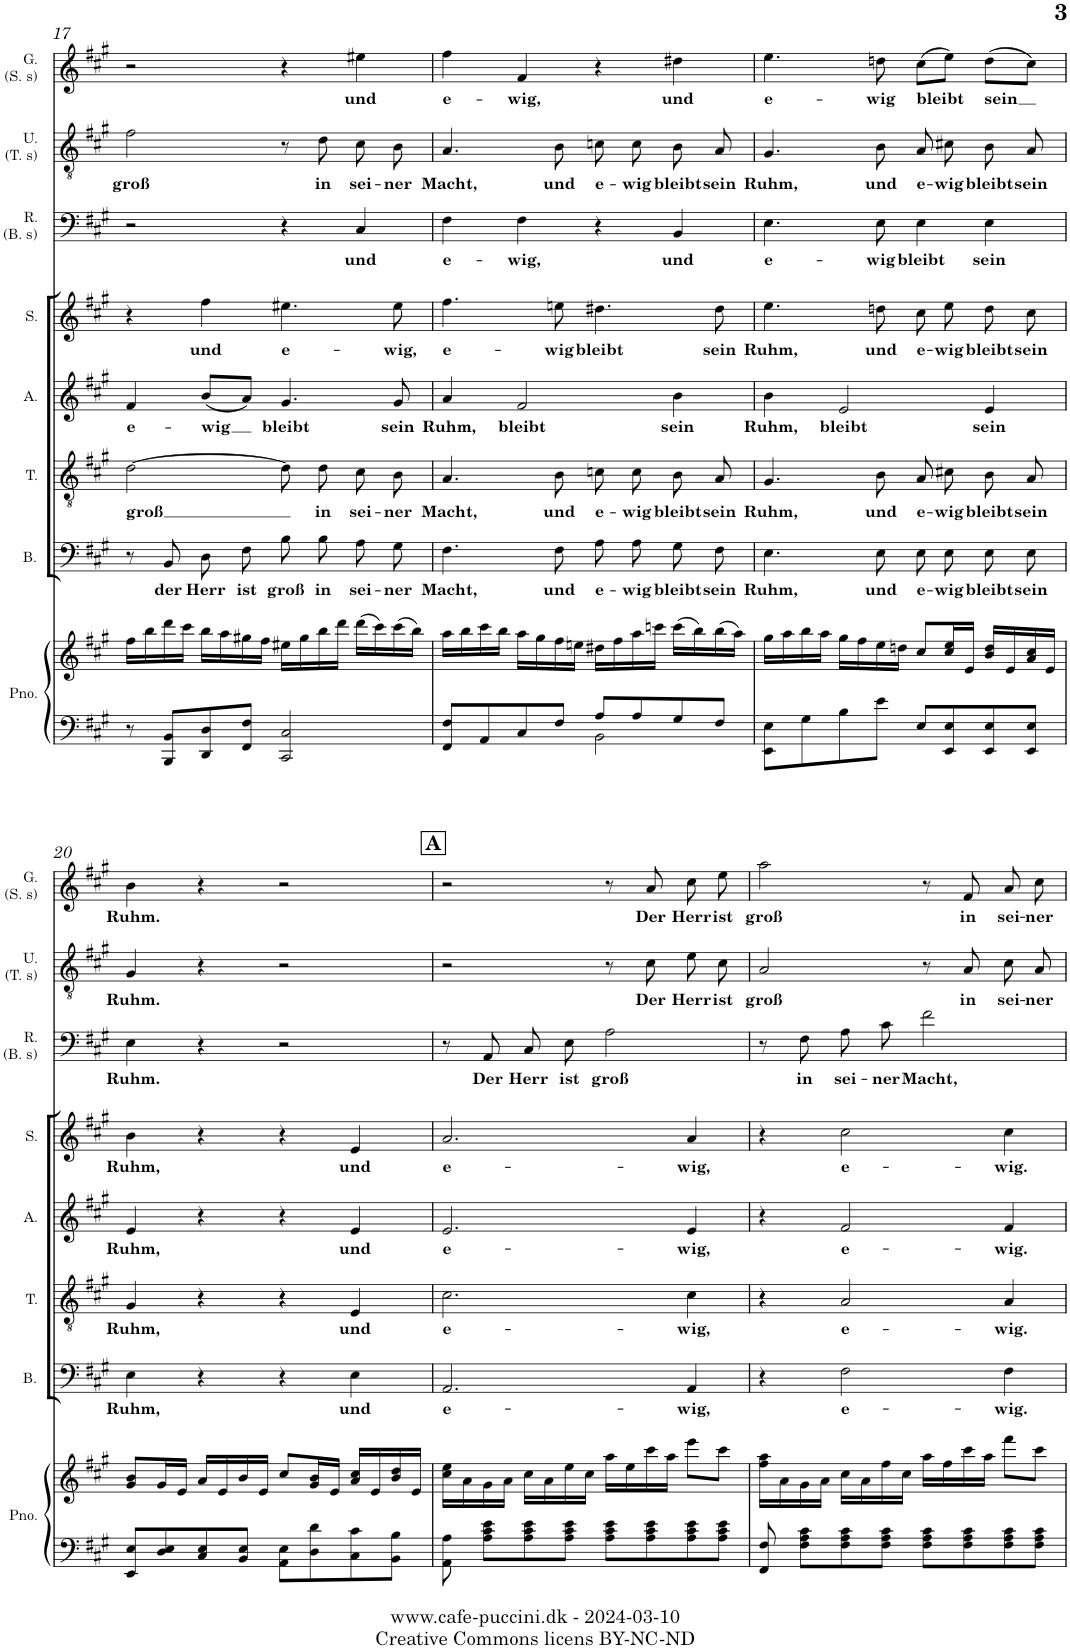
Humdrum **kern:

**kern	**kern	**kern	**text	**kern	**text	**kern	**text	**kern	**text	**kern	**text	**kern	**text	**kern	**text
*part8	*part8	*part7	*part7	*part6	*part6	*part5	*part5	*part4	*part4	*part3	*part3	*part2	*part2	*part1	*part1
*staff9	*staff8	*staff7	*staff7	*staff6	*staff6	*staff5	*staff5	*staff4	*staff4	*staff3	*staff3	*staff2	*staff2	*staff1	*staff1
*I"Piano	*	*I"Bass	*	*I"Tenor	*	*I"Alto	*	*I"Soprano	*	*I"Raphael (Bass solo)	*	*I"Uriel (Tenor solo)	*	*I"Gabriel (Soprano solo)	*
*I'Pno.	*	*I'B.	*	*I'T.	*	*I'A.	*	*I'S.	*	*I'R. (B. s)	*	*I'U. (T. s)	*	*I'G. (S. s)	*
!!LO:PB:g=z
*clefF4	*clefG2	*clefF4	*	*clefGv2	*	*clefG2	*	*clefG2	*	*clefF4	*	*clefGv2	*	*clefG2	*
*k[f#c#g#]	*k[f#c#g#]	*k[f#c#g#]	*	*k[f#c#g#]	*	*k[f#c#g#]	*	*k[f#c#g#]	*	*k[f#c#g#]	*	*k[f#c#g#]	*	*k[f#c#g#]	*
*M4/4	*M4/4	*M4/4	*	*M4/4	*	*M4/4	*	*M4/4	*	*M4/4	*	*M4/4	*	*M4/4	*
*met(c)	*met(c)	*met(c)	*	*met(c)	*	*met(c)	*	*met(c)	*	*met(c)	*	*met(c)	*	*met(c)	*
=17	=17	=17	=17	=17	=17	=17	=17	=17	=17	=17	=17	=17	=17	=17	=17
!	!	!	!	!	!LO:LY:b	!	!LO:LY:b	!	!	!	!	!	!LO:LY:b	!	!
8r	16ff#\LL	8r	.	[2d\	groß	4f#/	e-	4r	.	2r	.	2f#\	groß	2r	.
.	16bb\	.	.	.	.	.	.	.	.	.	.	.	.	.	.
!	!	!	!LO:LY:b	!	!	!	!	!	!	!	!	!	!	!	!
8BBB/ 8BB/L	16ddd\	8BB/	der	.	.	.	.	.	.	.	.	.	.	.	.
.	16ccc#\JJ	.	.	.	.	.	.	.	.	.	.	.	.	.	.
!	!	!	!LO:LY:b	!	!	!	!LO:LY:b	!	!LO:LY:b	!	!	!	!	!	!
8DD/ 8D/	16bb\LL	8D\L	Herr	.	.	(8b/L	-wig	4ff#\	und	.	.	.	.	.	.
.	16aa\	.	.	.	.	.	.	.	.	.	.	.	.	.	.
!	!	!	!LO:LY:b	!	!	!	!	!	!	!	!	!	!	!	!
8FF#/ 8F#/J	16gg#X\	8F#\J	ist	.	.	8a/J)	.	.	.	.	.	.	.	.	.
.	16ff#\JJ	.	.	.	.	.	.	.	.	.	.	.	.	.	.
!	!	!	!LO:LY:b	!	!	!	!LO:LY:b	!	!LO:LY:b	!	!	!	!	!	!
2CC#/ 2C#/	16ee#X\LL	8B\L	groß	8d\L]	.	4.g#/	bleibt	4.ee#X\	e-	4r	.	8r	.	4r	.
.	16gg#\	.	.	.	.	.	.	.	.	.	.	.	.	.	.
!	!	!	!LO:LY:b	!	!LO:LY:b	!	!	!	!	!	!	!	!LO:LY:b	!	!
.	16bb\	8B\J	in	8d\J	in	.	.	.	.	.	.	8d\	in	.	.
.	16ddd\JJ	.	.	.	.	.	.	.	.	.	.	.	.	.	.
!	!	!	!LO:LY:b	!	!LO:LY:b	!	!	!	!	!	!LO:LY:b	!	!LO:LY:b	!	!LO:LY:b
.	(16ddd\LL	8A\L	sei-	8c#\L	sei-	.	.	.	.	4C#/	und	8c#\L	sei-	4ee#X\	und
.	16ccc#\)	.	.	.	.	.	.	.	.	.	.	.	.	.	.
!	!	!	!LO:LY:b	!	!LO:LY:b	!	!LO:LY:b	!	!LO:LY:b	!	!	!	!LO:LY:b	!	!
.	(16ccc#\	8G#\J	-ner	8B\J	-ner	8g#/	sein	8ee#\	-wig,	.	.	8B\J	-ner	.	.
.	16bb\JJ)	.	.	.	.	.	.	.	.	.	.	.	.	.	.
=18	=18	=18	=18	=18	=18	=18	=18	=18	=18	=18	=18	=18	=18	=18	=18
*^	*	*	*	*	*	*	*	*	*	*	*	*	*	*	*
!	!	!	!	!LO:LY:b	!	!LO:LY:b	!	!LO:LY:b	!	!LO:LY:b	!	!LO:LY:b	!	!LO:LY:b	!	!LO:LY:b
8FF#/ 8F#/L	2ryy	16aa\LL	4.F#\	Macht,	4.A/	Macht,	4a/	Ruhm,	4.ff#\	e-	4F#\	e-	4.A/	Macht,	4ff#\	e-
.	.	16bb\	.	.	.	.	.	.	.	.	.	.	.	.	.	.
8AA/	.	16ccc#\	.	.	.	.	.	.	.	.	.	.	.	.	.	.
.	.	16bb\JJ	.	.	.	.	.	.	.	.	.	.	.	.	.	.
!	!	!	!	!	!	!	!	!LO:LY:b	!	!	!	!LO:LY:b	!	!	!	!LO:LY:b
8C#/	.	16aa\LL	.	.	.	.	2f#/	bleibt	.	.	4F#\	-wig,	.	.	4f#/	-wig,
.	.	16gg#\	.	.	.	.	.	.	.	.	.	.	.	.	.	.
!	!	!	!	!LO:LY:b	!	!LO:LY:b	!	!	!	!LO:LY:b	!	!	!	!LO:LY:b	!	!
8F#/J	.	16ff#\	8F#\	und	8B\	und	.	.	8een\	-wig	.	.	8B\	und	.	.
.	.	16een\JJ	.	.	.	.	.	.	.	.	.	.	.	.	.	.
!	!	!	!	!LO:LY:b	!	!LO:LY:b	!	!	!	!LO:LY:b	!	!	!	!LO:LY:b	!	!
8A/L	2BB\	16dd#X\LL	8A\L	e-	8cn\L	e-	.	.	4.dd#X\	bleibt	4r	.	8cn\L	e-	4r	.
.	.	16ff#\	.	.	.	.	.	.	.	.	.	.	.	.	.	.
!	!	!	!	!LO:LY:b	!	!LO:LY:b	!	!	!	!	!	!	!	!LO:LY:b	!	!
8A/	.	16aa\	8A\J	-wig	8c\J	-wig	.	.	.	.	.	.	8c\J	-wig	.	.
.	.	16cccn\JJ	.	.	.	.	.	.	.	.	.	.	.	.	.	.
!	!	!	!	!LO:LY:b	!	!LO:LY:b	!	!LO:LY:b	!	!	!	!LO:LY:b	!	!LO:LY:b	!	!LO:LY:b
8G#/	.	(16ccc\LL	8G#\L	bleibt	8B/L	bleibt	4b\	sein	.	.	4BB/	und	8B/L	bleibt	4dd#X\	und
.	.	16bb\)	.	.	.	.	.	.	.	.	.	.	.	.	.	.
!	!	!	!	!LO:LY:b	!	!LO:LY:b	!	!	!	!LO:LY:b	!	!	!	!LO:LY:b	!	!
8F#/J	.	(16bb\	8F#\J	sein	8A/J	sein	.	.	8dd#\	sein	.	.	8A/J	sein	.	.
.	.	16aa\JJ)	.	.	.	.	.	.	.	.	.	.	.	.	.	.
*v	*v	*	*	*	*	*	*	*	*	*	*	*	*	*	*	*
=19	=19	=19	=19	=19	=19	=19	=19	=19	=19	=19	=19	=19	=19	=19	=19
!	!	!	!LO:LY:b	!	!LO:LY:b	!	!LO:LY:b	!	!LO:LY:b	!	!LO:LY:b	!	!LO:LY:b	!	!LO:LY:b
8EE\ 8E\L	16gg#\LL	4.E\	Ruhm,	4.G#/	Ruhm,	4b\	Ruhm,	4.ee\	Ruhm,	4.E\	e-	4.G#/	Ruhm,	4.ee\	e-
.	16aa\	.	.	.	.	.	.	.	.	.	.	.	.	.	.
8G#\	16bb\	.	.	.	.	.	.	.	.	.	.	.	.	.	.
.	16aa\JJ	.	.	.	.	.	.	.	.	.	.	.	.	.	.
!	!	!	!	!	!	!	!LO:LY:b	!	!	!	!	!	!	!	!
8B\	16gg#\LL	.	.	.	.	2e/	bleibt	.	.	.	.	.	.	.	.
.	16ff#\	.	.	.	.	.	.	.	.	.	.	.	.	.	.
!	!	!	!LO:LY:b	!	!LO:LY:b	!	!	!	!LO:LY:b	!	!LO:LY:b	!	!LO:LY:b	!	!LO:LY:b
8e\J	16ee\	8E\	und	8B\	und	.	.	8ddn\	und	8E\	-wig	8B\	und	8ddn\	-wig
.	16ddn\JJ	.	.	.	.	.	.	.	.	.	.	.	.	.	.
!	!	!	!LO:LY:b	!	!LO:LY:b	!	!	!	!LO:LY:b	!	!LO:LY:b	!	!LO:LY:b	!	!LO:LY:b
8E/L	8cc#/L	8E\L	e-	8A\L	e-	.	.	8cc#\L	e-	4E\	bleibt	8A\L	e-	(8cc#\L	bleibt
!	!	!	!LO:LY:b	!	!LO:LY:b	!	!	!	!LO:LY:b	!	!	!	!LO:LY:b	!	!
8EE/ 8E/	16cc#/ 16ee/L	8E\J	-wig	8c#X\J	-wig	.	.	8ee\J	-wig	.	.	8c#X\J	-wig	8ee\J)	.
.	16e/JJ	.	.	.	.	.	.	.	.	.	.	.	.	.	.
!	!	!	!LO:LY:b	!	!LO:LY:b	!	!LO:LY:b	!	!LO:LY:b	!	!LO:LY:b	!	!LO:LY:b	!	!LO:LY:b
8EE/ 8E/	16b/ 16dd/LL	8E\L	bleibt	8B/L	bleibt	4e/	sein	8dd\L	bleibt	4E\	sein	8B/L	bleibt	(8dd\L	sein
.	16e/	.	.	.	.	.	.	.	.	.	.	.	.	.	.
!	!	!	!LO:LY:b	!	!LO:LY:b	!	!	!	!LO:LY:b	!	!	!	!LO:LY:b	!	!
8EE/ 8E/J	16a/ 16cc#/	8E\J	sein	8A/J	sein	.	.	8cc#\J	sein	.	.	8A/J	sein	8cc#\J)	.
.	16e/JJ	.	.	.	.	.	.	.	.	.	.	.	.	.	.
!!LO:LB:g=z
=20	=20	=20	=20	=20	=20	=20	=20	=20	=20	=20	=20	=20	=20	=20	=20
!	!	!	!LO:LY:b	!	!LO:LY:b	!	!LO:LY:b	!	!LO:LY:b	!	!LO:LY:b	!	!LO:LY:b	!	!LO:LY:b
8EE/ 8E/L	8g#/ 8b/L	4E\	Ruhm,	4G#/	Ruhm,	4e/	Ruhm,	4b\	Ruhm,	4E\	Ruhm.	4G#/	Ruhm.	4b\	Ruhm.
8D/ 8E/	16g#/L	.	.	.	.	.	.	.	.	.	.	.	.	.	.
.	16e/JJ	.	.	.	.	.	.	.	.	.	.	.	.	.	.
8C#/ 8E/	16a/LL	4r	.	4r	.	4r	.	4r	.	4r	.	4r	.	4r	.
.	16e/	.	.	.	.	.	.	.	.	.	.	.	.	.	.
8BB/ 8E/J	16b/	.	.	.	.	.	.	.	.	.	.	.	.	.	.
.	16e/JJ	.	.	.	.	.	.	.	.	.	.	.	.	.	.
8AA\ 8E\L	8cc#/L	4r	.	4r	.	4r	.	4r	.	2r	.	2r	.	2r	.
8D\ 8d\	16g#/ 16b/L	.	.	.	.	.	.	.	.	.	.	.	.	.	.
.	16e/JJ	.	.	.	.	.	.	.	.	.	.	.	.	.	.
!	!	!	!LO:LY:b	!	!LO:LY:b	!	!LO:LY:b	!	!LO:LY:b	!	!	!	!	!	!
8C#\ 8c#\	16a/ 16cc#/LL	4E\	und	4E/	und	4e/	und	4e/	und	.	.	.	.	.	.
.	16e/	.	.	.	.	.	.	.	.	.	.	.	.	.	.
8BB\ 8B\J	16b/ 16dd/	.	.	.	.	.	.	.	.	.	.	.	.	.	.
.	16e/JJ	.	.	.	.	.	.	.	.	.	.	.	.	.	.
!!LO:REH:place=s1:a:B:cj:fs=14:t=A
=21	=21	=21	=21	=21	=21	=21	=21	=21	=21	=21	=21	=21	=21	=21	=21
!	!	!	!LO:LY:b	!	!LO:LY:b	!	!LO:LY:b	!	!LO:LY:b	!	!	!	!	!	!
8AA\ 8A\	16cc#\ 16ee\LL	2.AA/	e-	2.c#\	e-	2.e/	e-	2.a/	e-	8r	.	2r	.	2r	.
.	16a\	.	.	.	.	.	.	.	.	.	.	.	.	.	.
!	!	!	!	!	!	!	!	!	!	!	!LO:LY:b	!	!	!	!
8A\ 8c#\ 8e\L	16g#\	.	.	.	.	.	.	.	.	8AA/	Der	.	.	.	.
.	16a\JJ	.	.	.	.	.	.	.	.	.	.	.	.	.	.
!	!	!	!	!	!	!	!	!	!	!	!LO:LY:b	!	!	!	!
8A\ 8c#\ 8e\	16cc#\LL	.	.	.	.	.	.	.	.	8C#\L	Herr	.	.	.	.
.	16a\	.	.	.	.	.	.	.	.	.	.	.	.	.	.
!	!	!	!	!	!	!	!	!	!	!	!LO:LY:b	!	!	!	!
8A\ 8c#\ 8e\J	16ee\	.	.	.	.	.	.	.	.	8E\J	ist	.	.	.	.
.	16cc#\JJ	.	.	.	.	.	.	.	.	.	.	.	.	.	.
!	!	!	!	!	!	!	!	!	!	!	!LO:LY:b	!	!	!	!
8A\ 8c#\ 8e\L	16aa\LL	.	.	.	.	.	.	.	.	2A\	groß	8r	.	8r	.
.	16ee\	.	.	.	.	.	.	.	.	.	.	.	.	.	.
!	!	!	!	!	!	!	!	!	!	!	!	!	!LO:LY:b	!	!LO:LY:b
8A\ 8c#\ 8e\	16ccc#\	.	.	.	.	.	.	.	.	.	.	8c#\	Der	8a/	Der
.	16aa\JJ	.	.	.	.	.	.	.	.	.	.	.	.	.	.
!	!	!	!LO:LY:b	!	!LO:LY:b	!	!LO:LY:b	!	!LO:LY:b	!	!	!	!LO:LY:b	!	!LO:LY:b
8A\ 8c#\ 8e\	8eee\L	4AA/	-wig,	4c#\	-wig,	4e/	-wig,	4a/	-wig,	.	.	8e\L	Herr	8cc#\	Herr
!	!	!	!	!	!	!	!	!	!	!	!	!	!LO:LY:b	!	!LO:LY:b
8A\ 8c#\ 8e\J	8ccc#\J	.	.	.	.	.	.	.	.	.	.	8c#\J	ist	8ee\	ist
=22	=22	=22	=22	=22	=22	=22	=22	=22	=22	=22	=22	=22	=22	=22	=22
!	!	!	!	!	!	!	!	!	!	!	!	!	!LO:LY:b	!	!LO:LY:b
8FF#/ 8F#/	16ff#\ 16aa\LL	4r	.	4r	.	4r	.	4r	.	8r	.	2A/	groß	2aa\	groß
.	16a\	.	.	.	.	.	.	.	.	.	.	.	.	.	.
!	!	!	!	!	!	!	!	!	!	!	!LO:LY:b	!	!	!	!
8F#\ 8A\ 8c#\L	16g#\	.	.	.	.	.	.	.	.	8F#\	in	.	.	.	.
.	16a\JJ	.	.	.	.	.	.	.	.	.	.	.	.	.	.
!	!	!	!LO:LY:b	!	!LO:LY:b	!	!LO:LY:b	!	!LO:LY:b	!	!LO:LY:b	!	!	!	!
8F#\ 8A\ 8c#\	16cc#\LL	2F#\	e-	2A/	e-	2f#/	e-	2cc#\	e-	8A\L	sei-	.	.	.	.
.	16a\	.	.	.	.	.	.	.	.	.	.	.	.	.	.
!	!	!	!	!	!	!	!	!	!	!	!LO:LY:b	!	!	!	!
8F#\ 8A\ 8c#\J	16ff#\	.	.	.	.	.	.	.	.	8c#\J	-ner	.	.	.	.
.	16cc#\JJ	.	.	.	.	.	.	.	.	.	.	.	.	.	.
!	!	!	!	!	!	!	!	!	!	!	!LO:LY:b	!	!	!	!
8F#\ 8A\ 8c#\L	16aa\LL	.	.	.	.	.	.	.	.	2f#\	Macht,	8r	.	8r	.
.	16ff#\	.	.	.	.	.	.	.	.	.	.	.	.	.	.
!	!	!	!	!	!	!	!	!	!	!	!	!	!LO:LY:b	!	!LO:LY:b
8F#\ 8A\ 8c#\	16ccc#\	.	.	.	.	.	.	.	.	.	.	8A/	in	8f#/	in
.	16aa\JJ	.	.	.	.	.	.	.	.	.	.	.	.	.	.
!	!	!	!LO:LY:b	!	!LO:LY:b	!	!LO:LY:b	!	!LO:LY:b	!	!	!	!LO:LY:b	!	!LO:LY:b
8F#\ 8A\ 8c#\	8fff#\L	4F#\	-wig.	4A/	-wig.	4f#/	-wig.	4cc#\	-wig.	.	.	8c#\L	sei-	8a/	sei-
!	!	!	!	!	!	!	!	!	!	!	!	!	!LO:LY:b	!	!LO:LY:b
8F#\ 8A\ 8c#\J	8ccc#\J	.	.	.	.	.	.	.	.	.	.	8A\J	-ner	8cc#\	-ner
=	=	=	=	=	=	=	=	=	=	=	=	=	=	=	=
*-	*-	*-	*-	*-	*-	*-	*-	*-	*-	*-	*-	*-	*-	*-	*-
